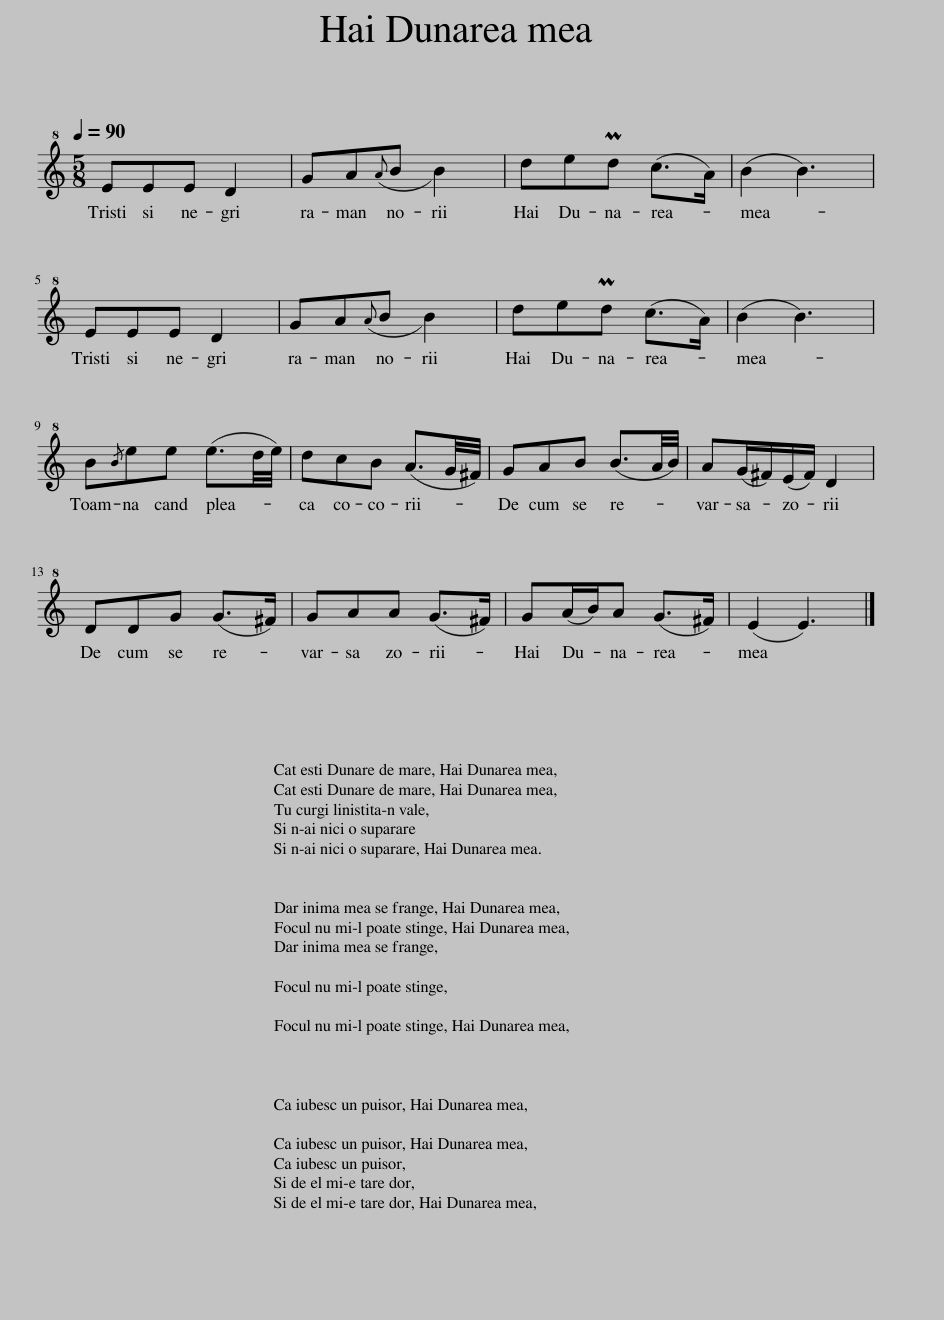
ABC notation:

X:1
L:1/8
Q:1/4=90
M:5/8
I:linebreak $
K:C
V:1 treble+8
V:1
 EEE D2 | GA({A}B B2) | dePd (c>A) | (B2 B3) |$ EEE D2 | %5
 GA({A}B B2) | dePd (c>A) | (B2 B3) |$ B{/B}ee (e3/2d/4e/4) | dcB (A3/2G/4^F/4) | %10
 GAB (B3/2A/4B/4) | A(G/^F/)(E/F/) D2 |$ DDG (G>^F) | GAA (G>^F) | G(A/B/)A (G>^F) | %15
 (E2 E3) |] %16
